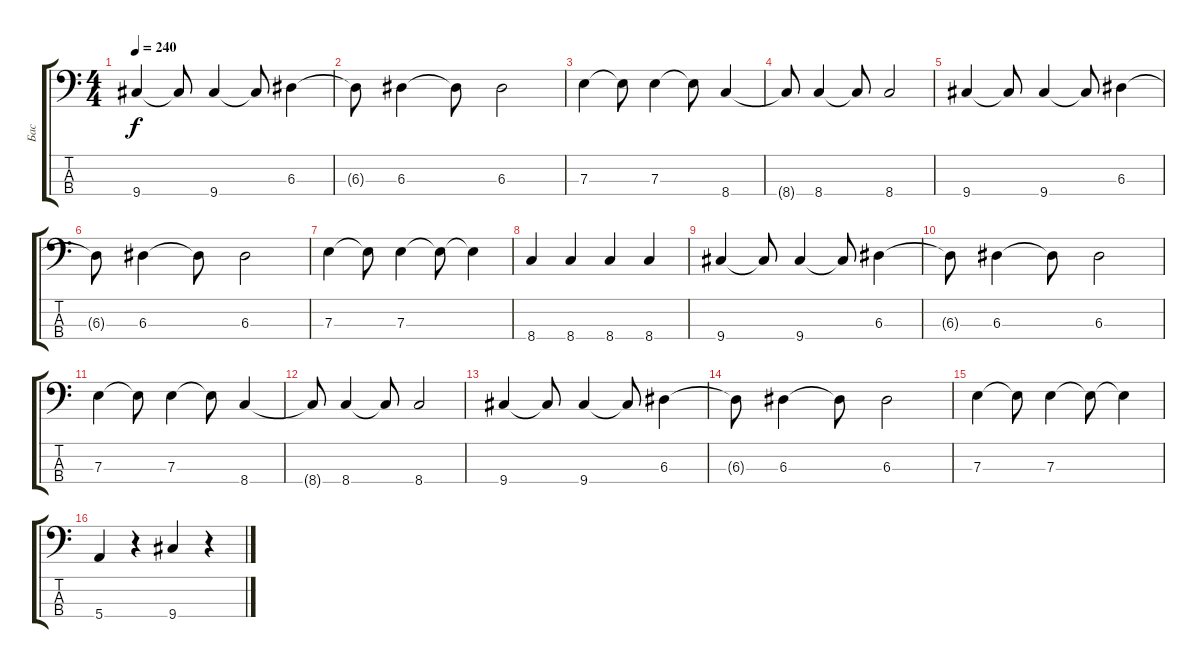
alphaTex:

\track ("Бас" "Бас") {instrument slapbass1}
\staff {score tabs}
\tuning (G2 D2 A1 E1) {hide}
\ts (4 4)
\tempo 240
\clef f4
\ks c
9.4.4{dy f} 9.4{t}.8 9.4.4 9.4{t}.8 6.3.4 |
6.3{t}.8 6.3.4 6.3{t}.8 6.3.2 |
7.3.4 7.3{t}.8 7.3.4 7.3{t}.8 8.4.4 |
8.4{t}.8 8.4.4 8.4{t}.8 8.4.2 |
9.4.4 9.4{t}.8 9.4.4 9.4{t}.8 6.3.4 |
6.3{t}.8 6.3.4 6.3{t}.8 6.3.2 |
7.3.4 7.3{t}.8 7.3.4 7.3{t}.8 7.3{t}.4 |
8.4.4 8.4.4 8.4.4 8.4.4 |
9.4.4 9.4{t}.8 9.4.4 9.4{t}.8 6.3.4 |
6.3{t}.8 6.3.4 6.3{t}.8 6.3.2 |
7.3.4 7.3{t}.8 7.3.4 7.3{t}.8 8.4.4 |
8.4{t}.8 8.4.4 8.4{t}.8 8.4.2 |
9.4.4 9.4{t}.8 9.4.4 9.4{t}.8 6.3.4 |
6.3{t}.8 6.3.4 6.3{t}.8 6.3.2 |
7.3.4 7.3{t}.8 7.3.4 7.3{t}.8 7.3{t}.4 |
5.4.4 r.4 9.4.4 r.4
